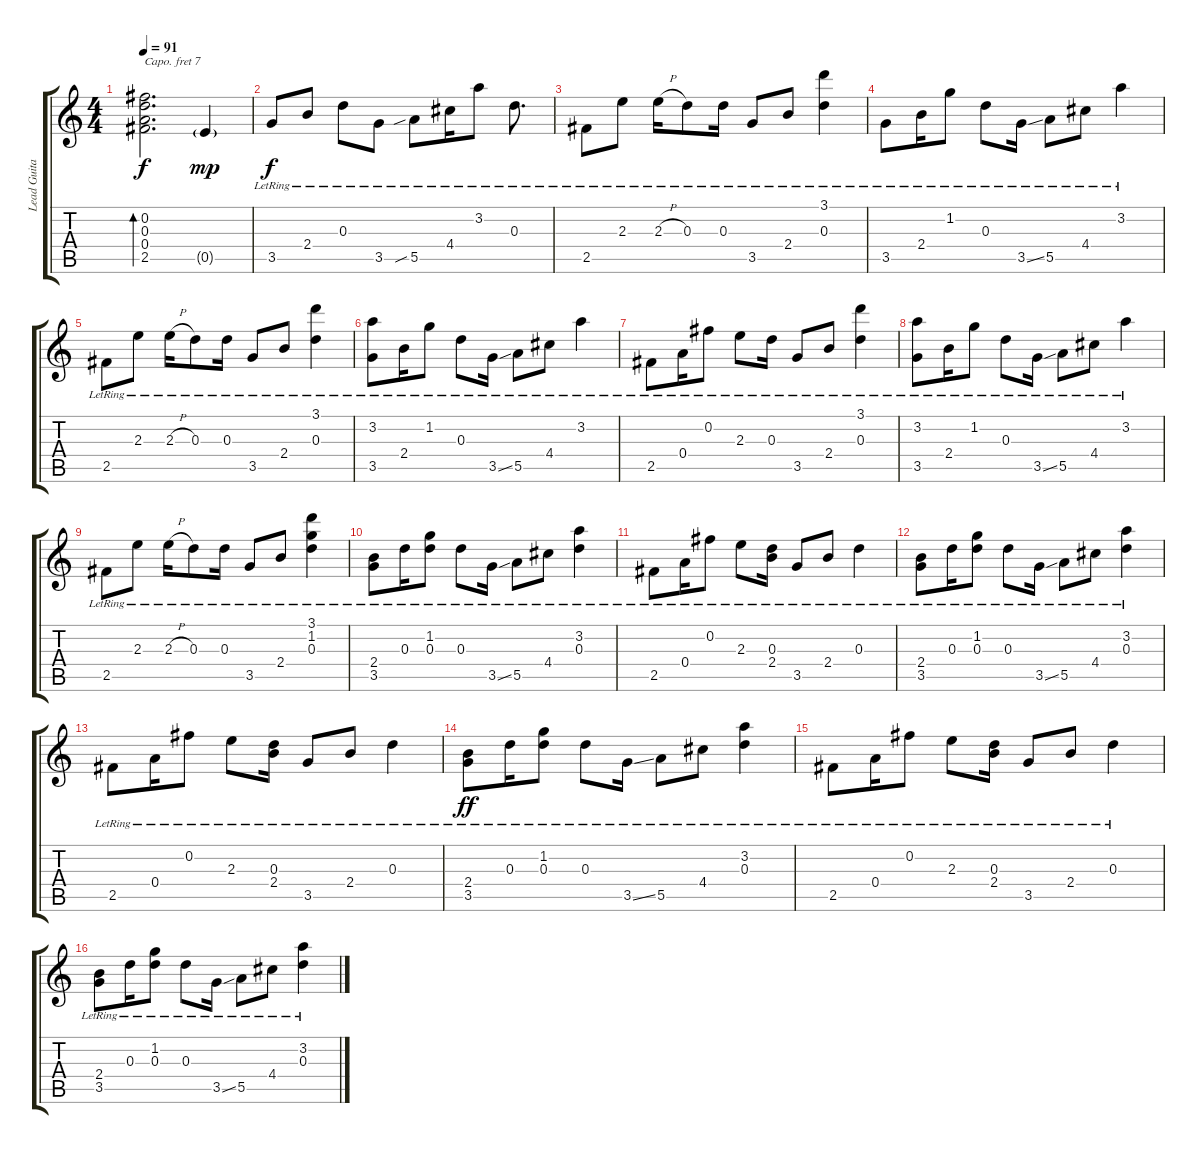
\track ("Lead Guitar" "Lead Guita") {instrument electricguitarclean}
\staff {score tabs}
\capo 7
\tuning (E4 B3 G3 D3 A2 E2) {hide}
\ts (4 4)
\tempo 91
\clef g2
\ks c
(0.2 0.3 0.4 2.5).2{d bd 120 dy f} 0.5{g}.4{dy mp} |
3.5{lr}.8{dy f} 2.4{lr}.8 0.3{lr}.8 3.5{lr}.8 5.5{sib lr}.8 4.4{lr}.16 3.2{lr}.8 0.3{lr}.8{d} |
2.5{lr}.8 2.3{lr}.8 2.3{h lr}.16 0.3{lr}.8 0.3{lr}.16 3.5{lr}.8 2.4{lr}.8 (3.1 0.3{lr}).4 |
3.5{lr}.8 2.4{lr}.16 1.2{lr}.8 0.3{lr}.8 3.5{ss lr}.16 5.5{lr}.8 4.4{lr}.8 3.2{lr}.4 |
2.5{lr}.8 2.3{lr}.8 2.3{h lr}.16 0.3{lr}.8 0.3{lr}.16 3.5{lr}.8 2.4{lr}.8 (3.1 0.3{lr}).4 |
(3.2 3.5{lr}).8 2.4{lr}.16 1.2{lr}.8 0.3{lr}.8 3.5{ss lr}.16 5.5{lr}.8 4.4{lr}.8 3.2{lr}.4 |
2.5{lr}.8 0.4{lr}.16 0.2{lr}.8 2.3{lr}.8 0.3{lr}.16 3.5{lr}.8 2.4{lr}.8 (3.1 0.3{lr}).4 |
(3.2 3.5{lr}).8 2.4{lr}.16 1.2{lr}.8 0.3{lr}.8 3.5{ss lr}.16 5.5{lr}.8 4.4{lr}.8 3.2{lr}.4 |
2.5{lr}.8 2.3{lr}.8 2.3{h lr}.16 0.3{lr}.8 0.3{lr}.16 3.5{lr}.8 2.4{lr}.8 (3.1 1.2 0.3{lr}).4 |
(2.4{lr} 3.5{lr}).8 0.3{lr}.16 (1.2{lr} 0.3{lr}).8 0.3{lr}.8 3.5{ss lr}.16 5.5{lr}.8 4.4{lr}.8 (3.2{lr} 0.3).4 |
2.5{lr}.8 0.4{lr}.16 0.2{lr}.8 2.3{lr}.8 (0.3{lr} 2.4).16 3.5{lr}.8 2.4{lr}.8 0.3{lr}.4 |
(2.4{lr} 3.5{lr}).8 0.3{lr}.16 (1.2{lr} 0.3{lr}).8 0.3{lr}.8 3.5{ss lr}.16 5.5{lr}.8 4.4{lr}.8 (3.2{lr} 0.3).4 |
2.5{lr}.8 0.4{lr}.16 0.2{lr}.8 2.3{lr}.8 (0.3{lr} 2.4).16 3.5{lr}.8 2.4{lr}.8 0.3{lr}.4 |
(2.4{lr} 3.5{lr}).8{dy ff} 0.3{lr}.16 (1.2{lr} 0.3{lr}).8 0.3{lr}.8 3.5{ss lr}.16 5.5{lr}.8 4.4{lr}.8 (3.2{lr} 0.3).4 |
2.5{lr}.8 0.4{lr}.16 0.2{lr}.8 2.3{lr}.8 (0.3{lr} 2.4).16 3.5{lr}.8 2.4{lr}.8 0.3{lr}.4 |
(2.4{lr} 3.5{lr}).8 0.3{lr}.16 (1.2{lr} 0.3{lr}).8 0.3{lr}.8 3.5{ss lr}.16 5.5{lr}.8 4.4{lr}.8 (3.2{lr} 0.3).4
